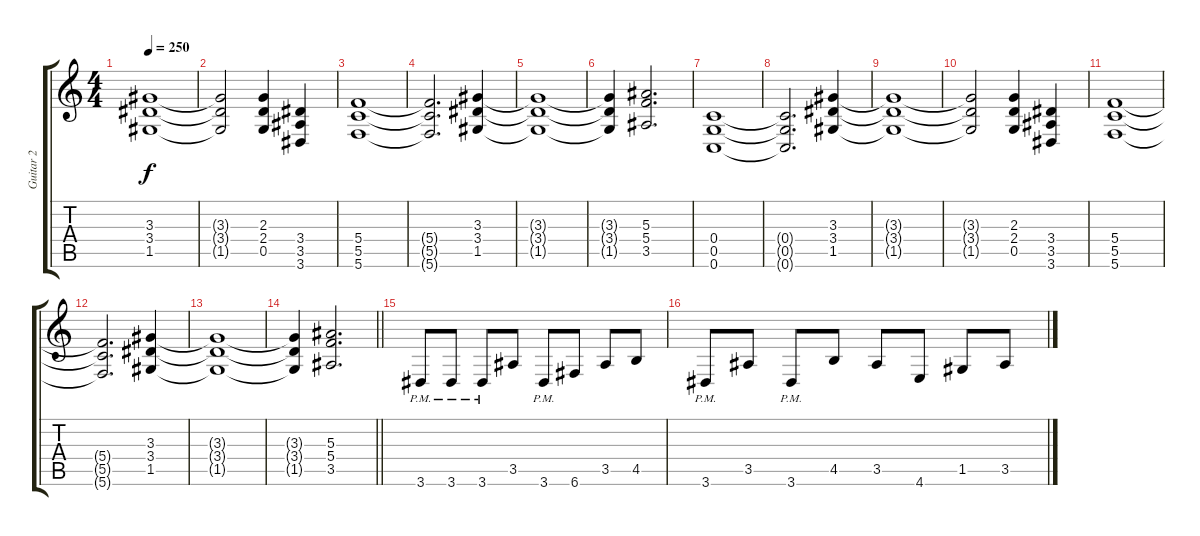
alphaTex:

\track ("Guitar 2" "Guitar 2") {instrument distortionguitar}
\staff {score tabs}
\tuning (D4 A3 F3 C3 G2 C2) {hide}
\ts (4 4)
\tempo 250
\clef g2
\ks c
(3.3{t} 3.4{t} 1.5{t}).1{dy f} |
(3.3{t} 3.4{t} 1.5{t}).2 (2.3 2.4 0.5).4 (3.4 3.5 3.6).4 |
(5.4 5.5 5.6).1 |
(5.4{t} 5.5{t} 5.6{t}).2{d} (3.3 3.4 1.5).4 |
(3.3{t} 3.4{t} 1.5{t}).1 |
(3.3{t} 3.4{t} 1.5{t}).4 (5.3 5.4 3.5).2{d} |
(0.4 0.5 0.6).1 |
(0.4{t} 0.5{t} 0.6{t}).2{d} (3.3 3.4 1.5).4 |
(3.3{t} 3.4{t} 1.5{t}).1 |
(3.3{t} 3.4{t} 1.5{t}).2 (2.3 2.4 0.5).4 (3.4 3.5 3.6).4 |
(5.4 5.5 5.6).1 |
(5.4{t} 5.5{t} 5.6{t}).2{d} (3.3 3.4 1.5).4 |
(3.3{t} 3.4{t} 1.5{t}).1 |
\barLineRight lightlight
(3.3{t} 3.4{t} 1.5{t}).4 (5.3 5.4 3.5).2{d} |
3.6{pm}.8 3.6{pm}.8 3.6{pm}.8 3.5.8 3.6{pm}.8 6.6.8 3.5.8 4.5.8 |
3.6{pm}.8 3.5.8 3.6{pm}.8 4.5.8 3.5.8 4.6.8 1.5.8 3.5.8
